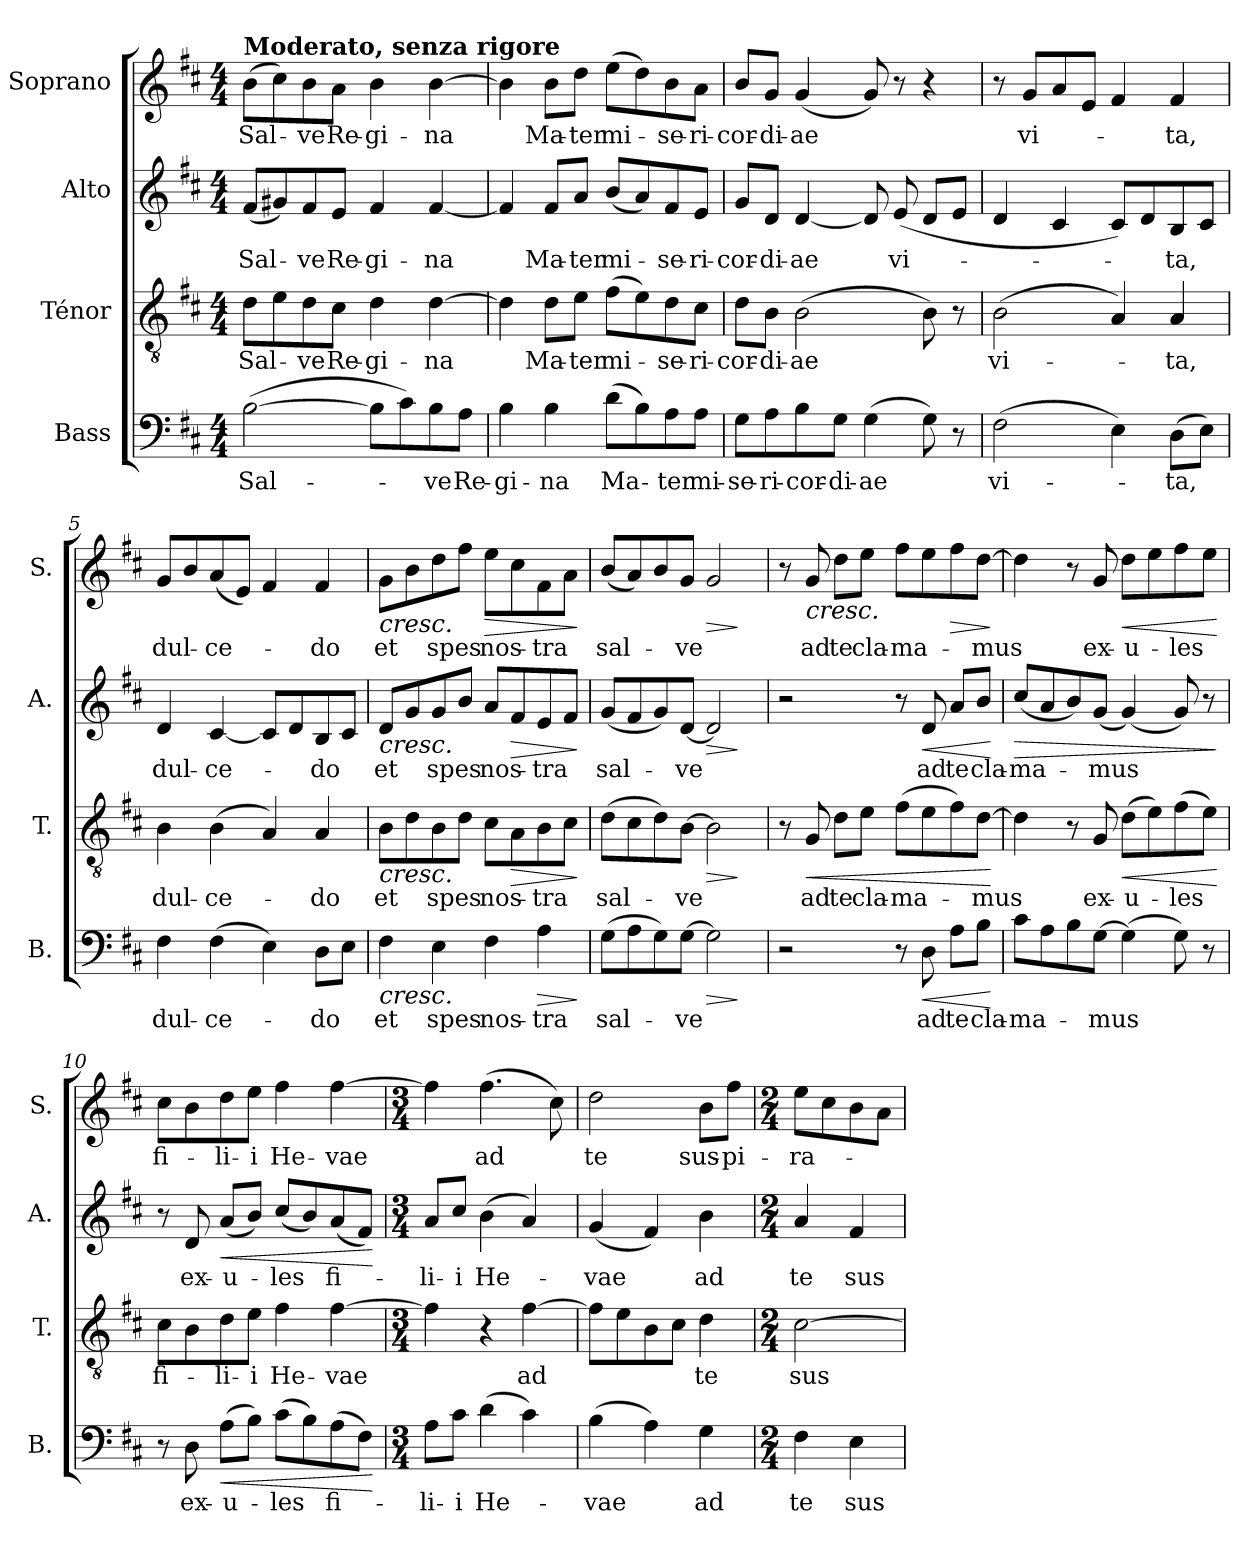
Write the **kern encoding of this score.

**kern	**text	**dynam	**kern	**text	**dynam	**kern	**text	**dynam	**kern	**text	**dynam
*part4	*part4	*part4	*part3	*part3	*part3	*part2	*part2	*part2	*part1	*part1	*part1
*staff4	*staff4	*staff4	*staff3	*staff3	*staff3	*staff2	*staff2	*staff2	*staff1	*staff1	*staff1
*I"Bass	*	*	*I"Ténor	*	*	*I"Alto	*	*	*I"Soprano	*	*
*I'B.	*	*	*I'T.	*	*	*I'A.	*	*	*I'S.	*	*
*clefF4	*	*	*clefGv2	*	*	*clefG2	*	*	*clefG2	*	*
*k[f#c#]	*	*	*k[f#c#]	*	*	*k[f#c#]	*	*	*k[f#c#]	*	*
*M4/4	*	*	*M4/4	*	*	*M4/4	*	*	*M4/4	*	*
*MM80	*	*	*MM80	*	*	*MM80	*	*	*MM80	*	*
=1	=1	=1	=1	=1	=1	=1	=1	=1	=1	=1	=1
!	!	!	!	!	!	!	!	!	!LO:TX:a:B:t=Moderato, senza rigore	!	!
!	!LO:LY:b	!	!	!LO:LY:b	!	!	!LO:LY:b	!	!	!LO:LY:b	!
(<[2B\	Sal-	.	8d\L	Sal-	.	(<8f#/L	Sal-	.	(>8b\L	Sal-	.
.	.	.	8e\	.	.	8g#X/)	.	.	8cc#\)	.	.
!	!	!	!	!LO:LY:b	!	!	!LO:LY:b	!	!	!LO:LY:b	!
.	.	.	8d\	-ve	.	8f#/	-ve	.	8b\	-ve	.
!	!	!	!	!LO:LY:b	!	!	!LO:LY:b	!	!	!LO:LY:b	!
.	.	.	8c#\J	Re-	.	8e/J	Re-	.	8a\J	Re-	.
!	!	!	!	!LO:LY:b	!	!	!LO:LY:b	!	!	!LO:LY:b	!
8B\L]	.	.	4d\	-gi-	.	4f#/	-gi-	.	4b\	-gi-	.
8c#\)	.	.	.	.	.	.	.	.	.	.	.
!	!LO:LY:b	!	!	!LO:LY:b	!	!	!LO:LY:b	!	!	!LO:LY:b	!
8B\	-ve	.	[4d\	-na	.	[4f#/	-na	.	[4b\	-na	.
!	!LO:LY:b	!	!	!	!	!	!	!	!	!	!
8A\J	Re-	.	.	.	.	.	.	.	.	.	.
=2	=2	=2	=2	=2	=2	=2	=2	=2	=2	=2	=2
!	!LO:LY:b	!	!	!	!	!	!	!	!	!	!
4B\	-gi-	.	4d\]	.	.	4f#/]	.	.	4b\]	.	.
!	!LO:LY:b	!	!	!LO:LY:b	!	!	!LO:LY:b	!	!	!LO:LY:b	!
4B\	-na	.	8d\L	Ma-	.	8f#/L	Ma-	.	8b\L	Ma-	.
!	!	!	!	!LO:LY:b	!	!	!LO:LY:b	!	!	!LO:LY:b	!
.	.	.	8e\J	-ter	.	8a/J	-ter	.	8dd\J	-ter	.
!	!LO:LY:b	!	!	!LO:LY:b	!	!	!LO:LY:b	!	!	!LO:LY:b	!
(>8d\L	Ma-	.	(>8f#\L	mi-	.	(<8b/L	mi-	.	(>8ee\L	mi-	.
8B\)	.	.	8e\)	.	.	8a/)	.	.	8dd\)	.	.
!	!LO:LY:b	!	!	!LO:LY:b	!	!	!LO:LY:b	!	!	!LO:LY:b	!
8A\	-ter	.	8d\	-se-	.	8f#/	-se-	.	8b\	-se-	.
!	!LO:LY:b	!	!	!LO:LY:b	!	!	!LO:LY:b	!	!	!LO:LY:b	!
8A\J	mi-	.	8c#\J	-ri-	.	8e/J	-ri-	.	8a\J	-ri-	.
=3	=3	=3	=3	=3	=3	=3	=3	=3	=3	=3	=3
!	!LO:LY:b	!	!	!LO:LY:b	!	!	!LO:LY:b	!	!	!LO:LY:b	!
8G\L	-se-	.	8d\L	-cor-	.	8g/L	-cor-	.	8b/L	-cor-	.
!	!LO:LY:b	!	!	!LO:LY:b	!	!	!LO:LY:b	!	!	!LO:LY:b	!
8A\	-ri-	.	8B\J	-di-	.	8d/J	-di-	.	8g/J	-di-	.
!	!LO:LY:b	!	!	!LO:LY:b	!	!	!LO:LY:b	!	!	!LO:LY:b	!
8B\	-cor-	.	(>2B\	-ae	.	[4d/	-ae	.	(<4g/	-ae	.
!	!LO:LY:b	!	!	!	!	!	!	!	!	!	!
8G\J	-di-	.	.	.	.	.	.	.	.	.	.
!	!LO:LY:b	!	!	!	!	!	!	!	!	!	!
(>4G\	-ae	.	.	.	.	8d/]	.	.	8g/)	.	.
!	!	!	!	!	!	!	!LO:LY:b	!	!	!	!
.	.	.	.	.	.	(>8e/	vi-	.	8r	.	.
8G\)	.	.	8B\)	.	.	8d/L	.	.	4r	.	.
8r	.	.	8r	.	.	8e/J	.	.	.	.	.
=4	=4	=4	=4	=4	=4	=4	=4	=4	=4	=4	=4
!	!LO:LY:b	!	!	!LO:LY:b	!	!	!	!	!	!	!
(>2F#\	vi-	.	(>2B\	vi-	.	4d/	.	.	8r	.	.
!	!	!	!	!	!	!	!	!	!	!LO:LY:b	!
.	.	.	.	.	.	.	.	.	8g/L	vi-	.
.	.	.	.	.	.	4c#/	.	.	8a/	.	.
.	.	.	.	.	.	.	.	.	8e/J	.	.
4E\)	.	.	4A/)	.	.	8c#/L)	.	.	4f#/	.	.
.	.	.	.	.	.	8d/	.	.	.	.	.
!	!LO:LY:b	!	!	!LO:LY:b	!	!	!LO:LY:b	!	!	!LO:LY:b	!
(>8D\L	-ta,	.	4A/	-ta,	.	8B/	-ta,	.	4f#/	-ta,	.
8E\J)	.	.	.	.	.	8c#/J	.	.	.	.	.
=5	=5	=5	=5	=5	=5	=5	=5	=5	=5	=5	=5
!	!LO:LY:b	!	!	!LO:LY:b	!	!	!LO:LY:b	!	!	!LO:LY:b	!
4F#\	dul-	.	4B\	dul-	.	4d/	dul-	.	8g/L	dul-	.
.	.	.	.	.	.	.	.	.	8b/	.	.
!	!LO:LY:b	!	!	!LO:LY:b	!	!	!LO:LY:b	!	!	!LO:LY:b	!
(>4F#\	-ce-	.	(>4B\	-ce-	.	[4c#/	-ce-	.	(<8a/	-ce-	.
.	.	.	.	.	.	.	.	.	8e/J)	.	.
4E\)	.	.	4A/)	.	.	8c#/L]	.	.	4f#/	.	.
.	.	.	.	.	.	8d/	.	.	.	.	.
!	!LO:LY:b	!	!	!LO:LY:b	!	!	!LO:LY:b	!	!	!LO:LY:b	!
8D\L	-do	.	4A/	-do	.	8B/	-do	.	4f#/	-do	.
8E\J	.	.	.	.	.	8c#/J	.	.	.	.	.
!!LO:LB:g=z
=6	=6	=6	=6	=6	=6	=6	=6	=6	=6	=6	=6
!	!LO:LY:b	!LO:HP:b	!	!LO:LY:b	!LO:HP:b	!	!LO:LY:b	!LO:HP:b	!	!LO:LY:b	!LO:HP:b
4F#\	et	<	8B\L	et	<	8d/L	et	<	8g\L	et	<
.	.	.	8d\	.	.	8g/	.	.	8b\	.	.
!	!LO:LY:b	!	!	!LO:LY:b	!	!	!LO:LY:b	!	!	!LO:LY:b	!
4E\	spes	.	8B\	spes	.	8g/	spes	.	8dd\	spes	.
.	.	.	8d\J	.	.	8b/J	.	.	8ff#\J	.	.
!	!LO:LY:b	!	!	!LO:LY:b	!	!	!LO:LY:b	!	!	!LO:LY:b	!LO:HP:b
4F#\	nos-	.	8c#\L	nos-	.	8a/L	nos-	.	8ee\L	nos-	>
!	!	!	!	!	!LO:HP:b	!	!	!LO:HP:b	!	!	!
.	.	.	8A\	.	>	8f#/	.	>	8cc#\	.	.
!	!LO:LY:b	!LO:HP:b	!	!LO:LY:b	!	!	!LO:LY:b	!	!	!LO:LY:b	!
4A\	-tra	>	8B\	-tra	.	8e/	-tra	.	8f#\	-tra	.
.	.	.	8c#\J	.	.	8f#/J	.	.	8a\J	.	.
.	.	[ ]	.	.	[ ]	.	.	[ ]	.	.	[ ]
=7	=7	=7	=7	=7	=7	=7	=7	=7	=7	=7	=7
!	!LO:LY:b	!	!	!LO:LY:b	!	!	!LO:LY:b	!	!	!LO:LY:b	!
(>8G\L	sal-	.	(>8d\L	sal-	.	(<8g/L	sal-	.	(<8b/L	sal-	.
8A\	.	.	8c#\	.	.	8f#/	.	.	8a/)	.	.
8G\)	.	.	8d\)	.	.	8g/)	.	.	8b/	.	.
!	!LO:LY:b	!	!	!LO:LY:b	!	!	!LO:LY:b	!	!	!LO:LY:b	!
[8G\J	ve	.	[8B\J	-ve	.	[8d/J	-ve	.	8g/J	-ve	.
!	!	!LO:HP:b	!	!	!LO:HP:b	!	!	!LO:HP:b	!	!	!LO:HP:b
2G\]	.	>	2B\]	.	>	2d/]	.	>	2g/	.	>
.	.	]	.	.	]	.	.	]	.	.	]
=8	=8	=8	=8	=8	=8	=8	=8	=8	=8	=8	=8
2r	.	.	8r	.	.	2r	.	.	8r	.	.
!	!	!	!	!LO:LY:b	!LO:HP:b	!	!	!	!	!LO:LY:b	!LO:HP:b
.	.	.	8G/	ad	<	.	.	.	8g/	ad	<
!	!	!	!	!LO:LY:b	!	!	!	!	!	!LO:LY:b	!
.	.	.	8d\L	te	.	.	.	.	8dd\L	te	.
!	!	!	!	!LO:LY:b	!	!	!	!	!	!LO:LY:b	!
.	.	.	8e\J	cla-	.	.	.	.	8ee\J	cla-	.
!	!	!	!	!LO:LY:b	!	!	!	!	!	!LO:LY:b	!
8r	.	.	(>8f#\L	-ma-	.	8r	.	.	8ff#\L	-ma-	.
!	!LO:LY:b	!LO:HP:b	!	!	!	!	!LO:LY:b	!LO:HP:b	!	!	!
8D\	ad	<	8e\	.	.	8d/	ad	<	8ee\	.	.
!	!LO:LY:b	!	!	!	!	!	!LO:LY:b	!	!	!	!LO:HP:b
8A\L	te	.	8f#\)	.	.	8a/L	te	.	8ff#\	.	>
!	!LO:LY:b	!	!	!LO:LY:b	!	!	!LO:LY:b	!	!	!LO:LY:b	!
8B\J	cla-	.	[8d\J	-mus	.	8b/J	cla-	.	[8dd\J	-mus	.
.	.	[	.	.	[	.	.	[	.	.	[ ]
=9	=9	=9	=9	=9	=9	=9	=9	=9	=9	=9	=9
!	!LO:LY:b	!	!	!	!	!	!LO:LY:b	!LO:HP:b	!	!	!
8c#\L	-ma-	.	4d\]	.	.	(<8cc#/L	-ma-	>	4dd\]	.	.
8A\	.	.	.	.	.	8a/	.	.	.	.	.
8B\	.	.	8r	.	.	8b/)	.	.	8r	.	.
!	!LO:LY:b	!	!	!LO:LY:b	!	!	!LO:LY:b	!	!	!LO:LY:b	!
[8G\J	-mus	.	8G/	ex-	.	(<8g/J	-mus	.	8g/	ex-	.
!	!	!	!	!LO:LY:b	!LO:HP:b	!	!	!	!	!LO:LY:b	!LO:HP:b
(>4G\]	.	.	(>8d\L	-u-	<	(<4g/)	.	.	8dd\L	-u-	<
.	.	.	8e\)	.	.	.	.	.	8ee\	.	.
!	!	!	!	!LO:LY:b	!	!	!	!	!	!LO:LY:b	!
8G\)	.	.	(>8f#\	les	.	8g/)	.	.	8ff#\	-les	.
8r	.	.	8e\J)	.	.	8r	.	.	8ee\J	.	.
.	.	.	.	.	[	.	.	]	.	.	[
=10	=10	=10	=10	=10	=10	=10	=10	=10	=10	=10	=10
!	!	!	!	!LO:LY:b	!	!	!	!	!	!LO:LY:b	!
8r	.	.	8c#\L	fi-	.	8r	.	.	8cc#\L	fi-	.
!	!LO:LY:b	!	!	!	!	!	!LO:LY:b	!	!	!	!
8D\	ex-	.	8B\	.	.	8d/	ex-	.	8b\	.	.
!	!LO:LY:b	!LO:HP:b	!	!LO:LY:b	!	!	!LO:LY:b	!LO:HP:b	!	!LO:LY:b	!
(>8A\L	-u-	<	8d\	-li-	.	(<8a/L	-u-	<	8dd\	-li-	.
!	!	!	!	!LO:LY:b	!	!	!	!	!	!LO:LY:b	!
8B\J)	.	.	8e\J	-i	.	8b/J)	.	.	8ee\J	-i	.
!	!LO:LY:b	!	!	!LO:LY:b	!	!	!LO:LY:b	!	!	!LO:LY:b	!
(>8c#\L	-les	.	4f#\	He-	.	(<8cc#/L	-les	.	4ff#\	He-	.
8B\)	.	.	.	.	.	8b/)	.	.	.	.	.
!	!LO:LY:b	!	!	!LO:LY:b	!	!	!LO:LY:b	!	!	!LO:LY:b	!
(>8A\	fi-	.	[4f#\	-vae	.	(<8a/	fi-	.	[4ff#\	-vae	.
8F#\J)	.	.	.	.	.	8f#/J)	.	.	.	.	.
.	.	[	.	.	.	.	.	[	.	.	.
=11	=11	=11	=11	=11	=11	=11	=11	=11	=11	=11	=11
*M3/4	*	*	*M3/4	*	*	*M3/4	*	*	*M3/4	*	*
!	!LO:LY:b	!	!	!	!	!	!LO:LY:b	!	!	!	!
8A\L	-li-	.	4f#\]	.	.	8a/L	-li-	.	4ff#\]	.	.
!	!LO:LY:b	!	!	!	!	!	!LO:LY:b	!	!	!	!
8c#\J	-i	.	.	.	.	8cc#/J	-i	.	.	.	.
!	!LO:LY:b	!	!	!	!	!	!LO:LY:b	!	!	!LO:LY:b	!
(>4d\	He-	.	4r	.	.	(>4b\	He-	.	(>4.ff#\	-ad	.
!	!	!	!	!LO:LY:b	!	!	!	!	!	!	!
4c#\)	.	.	[4f#\	ad	.	4a/)	.	.	.	.	.
.	.	.	.	.	.	.	.	.	8cc#\)	.	.
!!LO:PB:g=z
=12	=12	=12	=12	=12	=12	=12	=12	=12	=12	=12	=12
!	!LO:LY:b	!	!	!	!	!	!LO:LY:b	!	!	!LO:LY:b	!
(>4B\	-vae	.	8f#\L]	.	.	(<4g/	-vae	.	2dd\	te	.
.	.	.	8e\	.	.	.	.	.	.	.	.
4A\)	.	.	8B\	.	.	4f#/)	.	.	.	.	.
.	.	.	8c#\J	.	.	.	.	.	.	.	.
!	!LO:LY:b	!	!	!LO:LY:b	!	!	!LO:LY:b	!	!	!LO:LY:b	!
4G\	ad	.	4d\	te	.	4b\	ad	.	8b\L	sus-	.
!	!	!	!	!	!	!	!	!	!	!LO:LY:b	!
.	.	.	.	.	.	.	.	.	8ff#\J	-pi-	.
=13	=13	=13	=13	=13	=13	=13	=13	=13	=13	=13	=13
*M2/4	*	*	*M2/4	*	*	*M2/4	*	*	*M2/4	*	*
!	!LO:LY:b	!	!	!LO:LY:b	!	!	!LO:LY:b	!	!	!LO:LY:b	!
4F#\	te	.	[2c#\	sus-	.	4a/	te	.	8ee\L	-ra-	.
.	.	.	.	.	.	.	.	.	8cc#\	.	.
!	!LO:LY:b	!	!	!	!	!	!LO:LY:b	!	!	!	!
4E\	sus-	.	.	.	.	4f#/	sus-	.	8b\	.	.
.	.	.	.	.	.	.	.	.	8a\J	.	.
=	=	=	=	=	=	=	=	=	=	=	=
*-	*-	*-	*-	*-	*-	*-	*-	*-	*-	*-	*-
